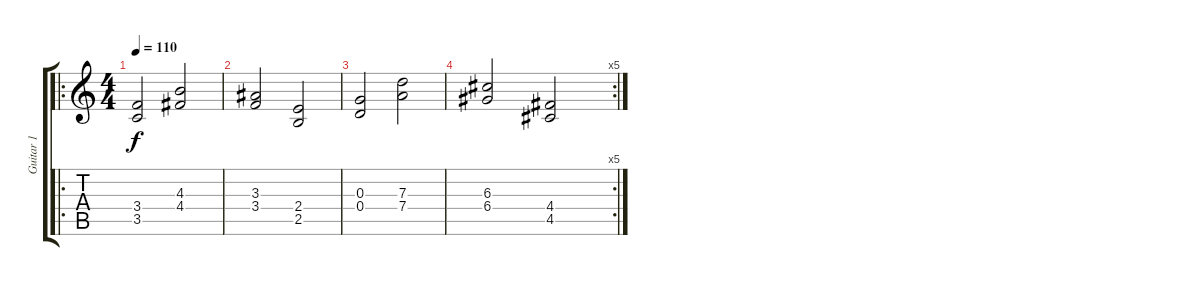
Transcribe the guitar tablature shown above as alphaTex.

\track ("Guitar 1" "Guitar 1") {instrument distortionguitar}
\staff {score tabs}
\tuning (E4 B3 G3 D3 A2 E2) {hide}
\ro
\ts (4 4)
\tempo 110
\clef g2
\ks c
(3.4 3.5).2{txt "" dy f instrument distortionguitar} (4.3 4.4).2 |
(3.3 3.4).2 (2.4 2.5).2 |
(0.3 0.4).2 (7.3 7.4).2 |
\rc 5
(6.3 6.4).2 (4.4 4.5).2
